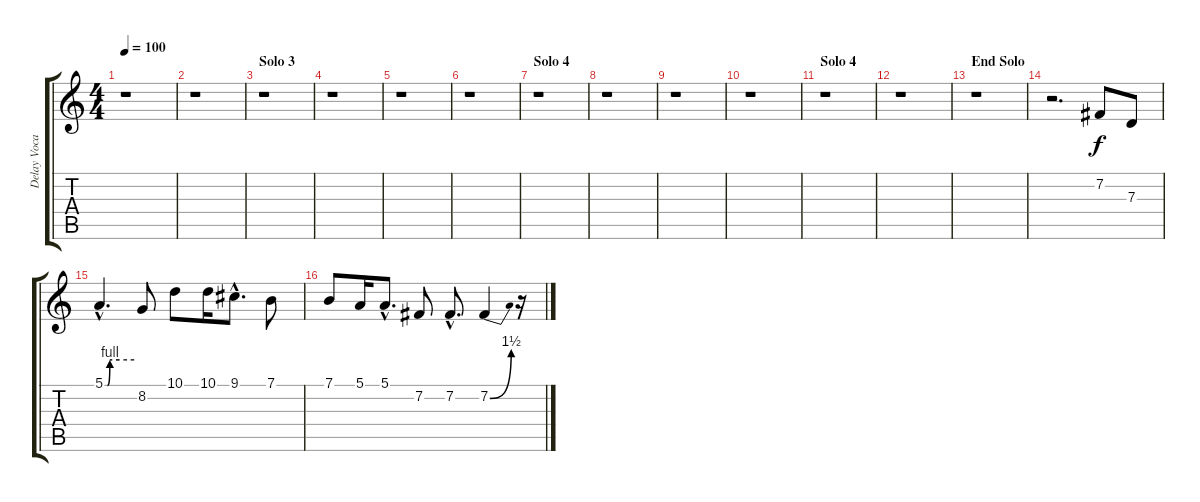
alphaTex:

\track ("Delay Vocals" "Delay Voca") {instrument pad8sweep}
\staff {score tabs}
\tuning (E4 B3 G3 D3 A2 E2) {hide}
\ts (4 4)
\section ("" "")
\tempo 100
\clef g2
\ks c
r.1{dy f} |
r.1 |
\section ("" "Solo 3")
r.1 |
r.1 |
r.1 |
r.1 |
\section ("" "Solo 4")
r.1 |
r.1 |
\section ("" "")
r.1 |
r.1 |
\section ("" "Solo 4")
r.1 |
r.1 |
\section ("" "End Solo")
r.1 |
r.2{d} 7.2.8 7.3.8 |
5.1{be (custom 0 0 5 0 10 4 15 4 30 4 60 4) hac}.4{d} 8.2.8 10.1.8 10.1.16 9.1{hac}.8{d} 7.1.8 |
7.1.8 5.1.16 5.1{hac}.8{d} 7.2.8 7.2{hac}.8{d} 7.2{be (bend 0 0 60 6)}.4 r.16
